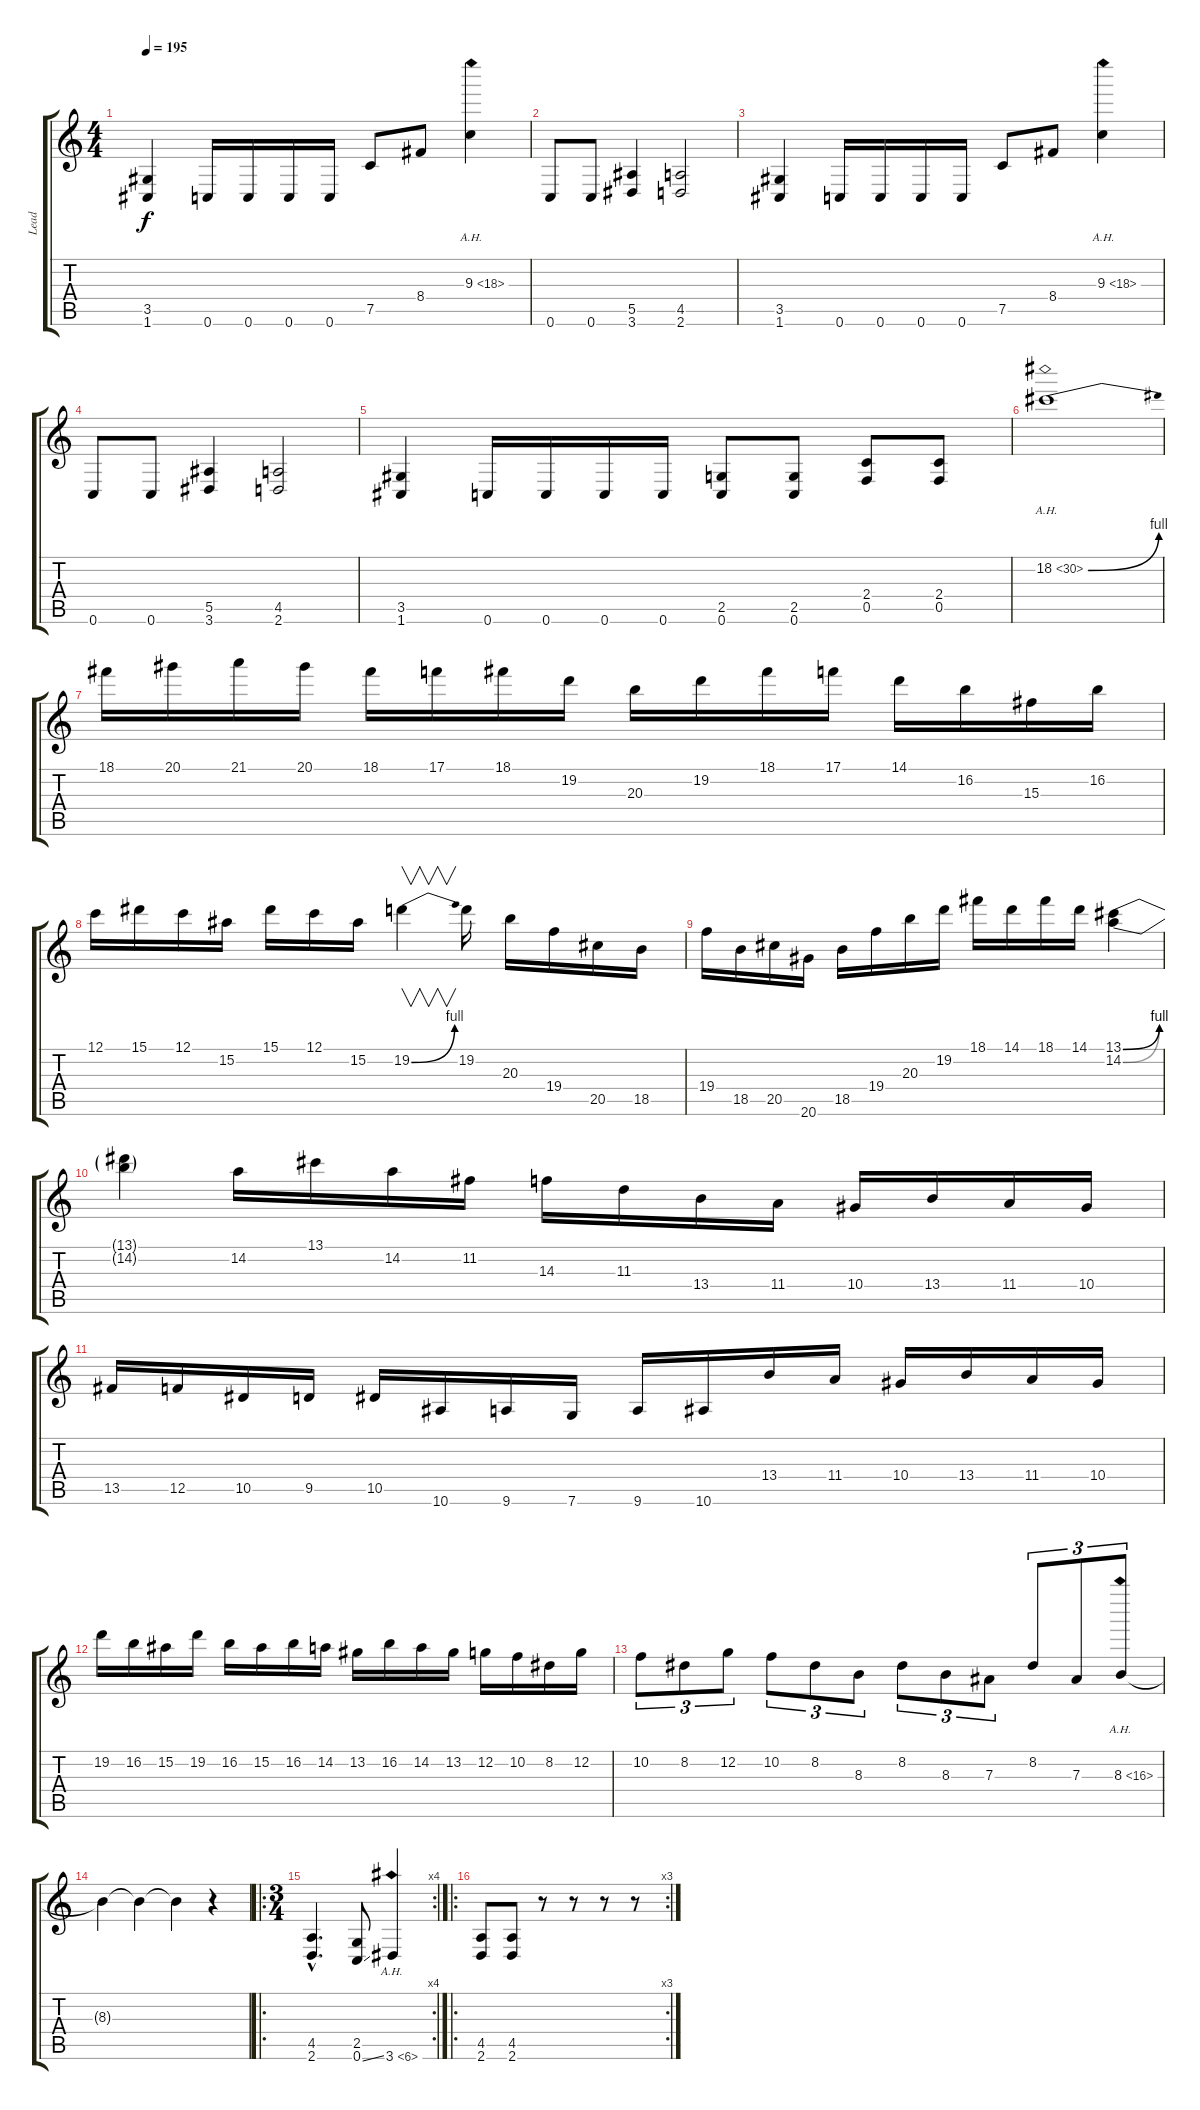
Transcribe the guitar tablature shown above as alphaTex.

\track ("Lead" "Lead") {instrument overdrivenguitar}
\staff {score tabs}
\tuning (C4 G3 Eb3 Bb2 F2 C2) {hide}
\ts (4 4)
\tempo 195
\clef g2
\ks c
(3.5 1.6).4{dy f} 0.6.16 0.6.16 0.6.16 0.6.16 7.5.8 8.4.8 9.3{ah 9}.4 |
0.6.8 0.6.8 (5.5 3.6).4 (4.5 2.6).2 |
(3.5 1.6).4 0.6.16 0.6.16 0.6.16 0.6.16 7.5.8 8.4.8 9.3{ah 9}.4 |
0.6.8 0.6.8 (5.5 3.6).4 (4.5 2.6).2 |
(3.5 1.6).4 0.6.16 0.6.16 0.6.16 0.6.16 (2.5 0.6).8 (2.5 0.6).8 (2.4 0.5).8 (2.4 0.5).8 |
18.2{be (bend 0 0 60 4) ah 12}.1 |
18.1.16 20.1.16 21.1.16 20.1.16 18.1.16 17.1.16 18.1.16 19.2.16 20.3.16 19.2.16 18.1.16 17.1.16 14.1.16 16.2.16 15.3.16 16.2.16 |
12.1.16 15.1.16 12.1.16 15.2.16 15.1.16 12.1.16 15.2.16 19.2{be (bend 0 0 60 4)}.4{v} 19.2.16 20.3.16 19.4.16 20.5.16 18.5.16 |
19.4.16 18.5.16 20.5.16 20.6.16 18.5.16 19.4.16 20.3.16 19.2.16 18.1.16 14.1.16 18.1.16 14.1.16 (13.1{be (bend 0 0 60 4)} 14.2{be (bend 0 0 60 4)}).4 |
(13.1{t} 14.2{t}).4 14.2.16 13.1.16 14.2.16 11.2.16 14.3.16 11.3.16 13.4.16 11.4.16 10.4.16 13.4.16 11.4.16 10.4.16 |
13.5.16 12.5.16 10.5.16 9.5.16 10.5.16 10.6.16 9.6.16 7.6.16 9.6.16 10.6.16 13.4.16 11.4.16 10.4.16 13.4.16 11.4.16 10.4.16 |
19.2.16 16.2.16 15.2.16 19.2.16 16.2.16 15.2.16 16.2.16 14.2.16 13.2.16 16.2.16 14.2.16 13.2.16 12.2.16 10.2.16 8.2.16 12.2.16 |
10.2.8{tu (3 2)} 8.2.8{tu (3 2)} 12.2.8{tu (3 2)} 10.2.8{tu (3 2)} 8.2.8{tu (3 2)} 8.3.8{tu (3 2)} 8.2.8{tu (3 2)} 8.3.8{tu (3 2)} 7.3.8{tu (3 2)} 8.2.8{tu (3 2)} 7.3.8{tu (3 2)} 8.3{ah 8}.8{tu (3 2)} |
8.3{t}.4 8.3{t}.4 8.3{t}.4 r.4 |
\ro
\rc 4
\ts (3 4)
(4.5{hac} 2.6{hac}).4{d} (2.5 0.6{ss}).8 3.6{ah 3}.4 |
\ro
\rc 3
(4.5 2.6).8 (4.5 2.6).8 r.8 r.8 r.8 r.8
